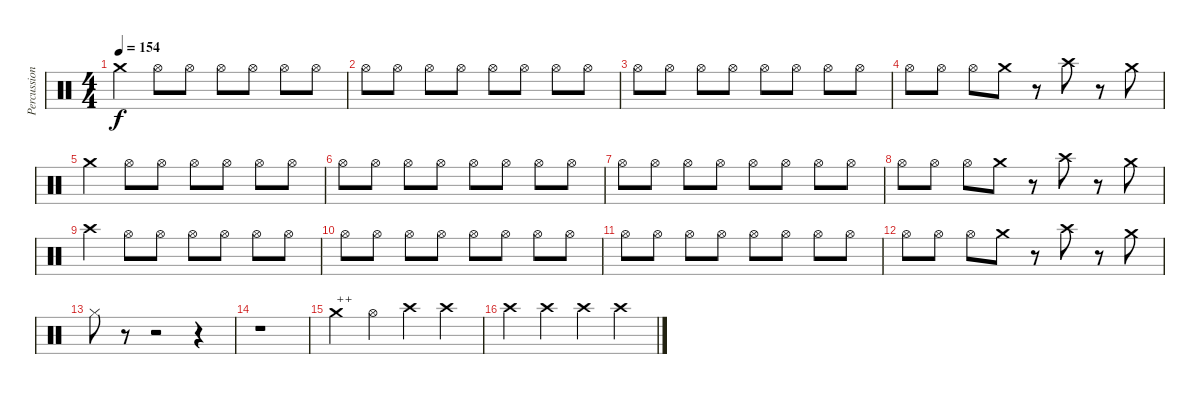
\track ("Percussions" "Percussion") {instrument percussion}
\staff {score}
\articulation defaults
\ts (4 4)
\tempo 154
\clef neutral
\ks c "Crash medium (hit)".4{dy f} "Hi-Hat (open)".8 "Hi-Hat (open)".8 "Hi-Hat (open)".8 "Hi-Hat (open)".8 "Hi-Hat (open)".8 "Hi-Hat (open)".8
|
"Hi-Hat (open)".8 "Hi-Hat (open)".8 "Hi-Hat (open)".8 "Hi-Hat (open)".8 "Hi-Hat (open)".8 "Hi-Hat (open)".8 "Hi-Hat (open)".8 "Hi-Hat (open)".8 |
"Hi-Hat (open)".8 "Hi-Hat (open)".8 "Hi-Hat (open)".8 "Hi-Hat (open)".8 "Hi-Hat (open)".8 "Hi-Hat (open)".8 "Hi-Hat (open)".8 "Hi-Hat (open)".8 |
"Hi-Hat (open)".8 "Hi-Hat (open)".8 "Hi-Hat (open)".8 "Crash medium (hit)".8 r.8 "Crash high (hit)".8 r.8 "Crash medium (hit)".8 |
"Crash medium (hit)".4 "Hi-Hat (open)".8 "Hi-Hat (open)".8 "Hi-Hat (open)".8 "Hi-Hat (open)".8 "Hi-Hat (open)".8 "Hi-Hat (open)".8 |
"Hi-Hat (open)".8 "Hi-Hat (open)".8 "Hi-Hat (open)".8 "Hi-Hat (open)".8 "Hi-Hat (open)".8 "Hi-Hat (open)".8 "Hi-Hat (open)".8 "Hi-Hat (open)".8 |
"Hi-Hat (open)".8 "Hi-Hat (open)".8 "Hi-Hat (open)".8 "Hi-Hat (open)".8 "Hi-Hat (open)".8 "Hi-Hat (open)".8 "Hi-Hat (open)".8 "Hi-Hat (open)".8 |
"Hi-Hat (open)".8 "Hi-Hat (open)".8 "Hi-Hat (open)".8 "Crash medium (hit)".8 r.8 "Crash high (hit)".8 r.8 "Crash medium (hit)".8 |
"Crash high (hit)".4 "Hi-Hat (open)".8 "Hi-Hat (open)".8 "Hi-Hat (open)".8 "Hi-Hat (open)".8 "Hi-Hat (open)".8 "Hi-Hat (open)".8 |
"Hi-Hat (open)".8 "Hi-Hat (open)".8 "Hi-Hat (open)".8 "Hi-Hat (open)".8 "Hi-Hat (open)".8 "Hi-Hat (open)".8 "Hi-Hat (open)".8 "Hi-Hat (open)".8 |
"Hi-Hat (open)".8 "Hi-Hat (open)".8 "Hi-Hat (open)".8 "Hi-Hat (open)".8 "Hi-Hat (open)".8 "Hi-Hat (open)".8 "Hi-Hat (open)".8 "Hi-Hat (open)".8 |
"Hi-Hat (open)".8 "Hi-Hat (open)".8 "Hi-Hat (open)".8 "Crash medium (hit)".8 r.8 "Crash high (hit)".8 r.8 "Crash medium (hit)".8 |
"Hi-Hat (closed)".8 r.8 r.2 r.4 |
r.1 |
"Crash medium (hit)".4{txt "++"} "Hi-Hat (open)".4 "Crash high (hit)".4 "Crash high (hit)".4 |
"Crash high (hit)".4 "Crash high (hit)".4 "Crash high (hit)".4 "Crash high (hit)".4
